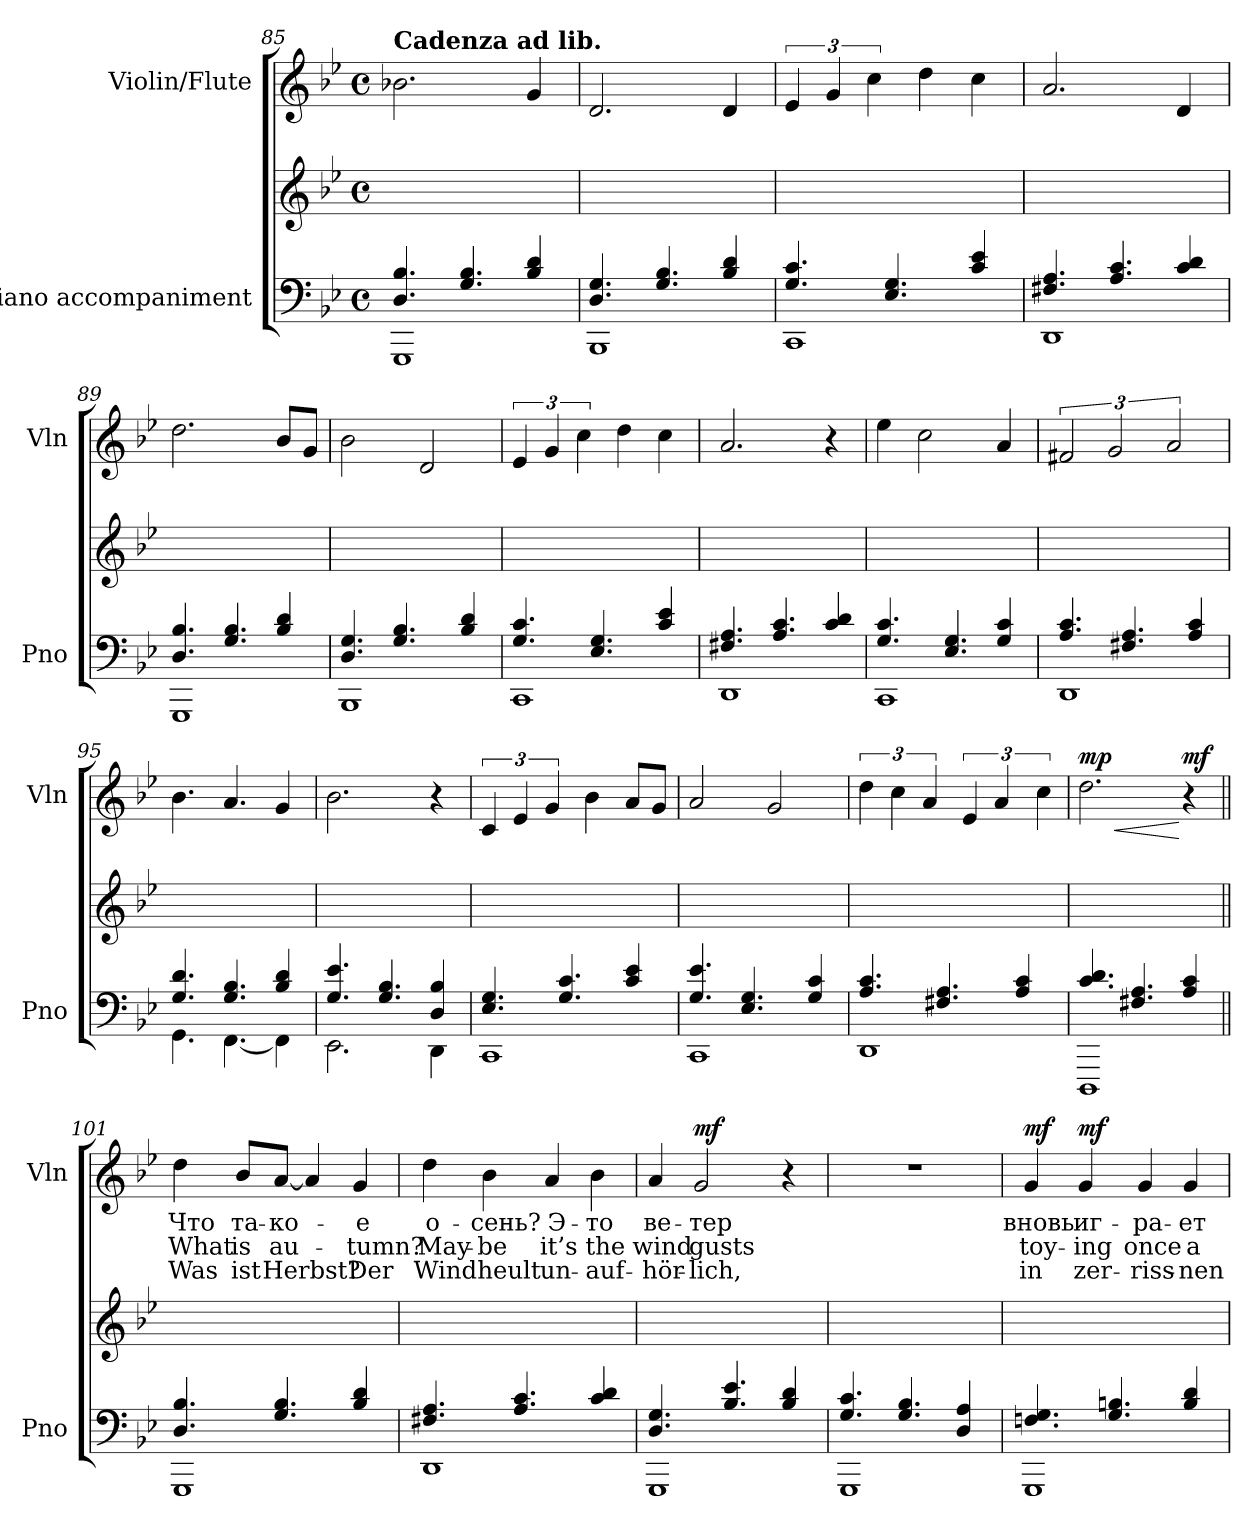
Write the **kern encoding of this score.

**kern	**kern	**kern	**text	**text	**text	**dynam
*part2	*part2	*part1	*part1	*part1	*part1	*part1
*staff3	*staff2	*staff1	*staff1	*staff1	*staff1	*staff1
*I"Piano  accompaniment	*	*I"Violin/Flute	*	*	*	*
*I'Pno	*	*I'Vln	*	*	*	*
!!LO:LB:g=z
*clefF4	*clefG2	*clefG2	*	*	*	*
*k[b-e-]	*k[b-e-]	*k[b-e-]	*	*	*	*
*M4/4	*M4/4	*M4/4	*	*	*	*
*met(c)	*met(c)	*met(c)	*	*	*	*
=85	=85	=85	=85	=85	=85	=85
*^	*	*	*	*	*	*
!	!	!	!LO:TX:a:B:t=Cadenza ad lib.	!	!	!	!
4.D/ 4.B-/	1GGG	1ryy	2.b-X!\	.	.	.	.
4.G/ 4.B-/	.	.	.	.	.	.	.
4B-/ 4d/	.	.	4g!/	.	.	.	.
=86	=86	=86	=86	=86	=86	=86	=86
4.D/ 4.G/	1BBB-	1ryy	2.d!/	.	.	.	.
4.G/ 4.B-/	.	.	.	.	.	.	.
4B-/ 4d/	.	.	4d!/	.	.	.	.
=87	=87	=87	=87	=87	=87	=87	=87
4.G/ 4.c/	1CC	1ryy	6e-!/	.	.	.	.
.	.	.	6g!/	.	.	.	.
.	.	.	6cc!\	.	.	.	.
4.E-/ 4.G/	.	.	.	.	.	.	.
.	.	.	4dd!\	.	.	.	.
4c/ 4e-/	.	.	4cc!\	.	.	.	.
=88	=88	=88	=88	=88	=88	=88	=88
4.F#X/ 4.A/	1DD	1ryy	2.a!/	.	.	.	.
4.A/ 4.c/	.	.	.	.	.	.	.
4c/ 4d/	.	.	4d!/	.	.	.	.
=89	=89	=89	=89	=89	=89	=89	=89
4.D/ 4.B-/	1GGG	1ryy	2.dd!\	.	.	.	.
4.G/ 4.B-/	.	.	.	.	.	.	.
4B-/ 4d/	.	.	8b-!/L	.	.	.	.
.	.	.	8g!/J	.	.	.	.
=90	=90	=90	=90	=90	=90	=90	=90
4.D/ 4.G/	1BBB-	1ryy	2b-!\	.	.	.	.
4.G/ 4.B-/	.	.	.	.	.	.	.
.	.	.	2d!/	.	.	.	.
4B-/ 4d/	.	.	.	.	.	.	.
=91	=91	=91	=91	=91	=91	=91	=91
4.G/ 4.c/	1CC	1ryy	6e-!/	.	.	.	.
.	.	.	6g!/	.	.	.	.
.	.	.	6cc!\	.	.	.	.
4.E-/ 4.G/	.	.	.	.	.	.	.
.	.	.	4dd!\	.	.	.	.
4c/ 4e-/	.	.	4cc!\	.	.	.	.
=92	=92	=92	=92	=92	=92	=92	=92
4.F#X/ 4.A/	1DD	1ryy	2.a!/	.	.	.	.
4.A/ 4.c/	.	.	.	.	.	.	.
4c/ 4d/	.	.	4r	.	.	.	.
!!LO:LB:g=z
=93	=93	=93	=93	=93	=93	=93	=93
4.G/ 4.c/	1CC	1ryy	4ee-!\	.	.	.	.
.	.	.	2cc!\	.	.	.	.
4.E-/ 4.G/	.	.	.	.	.	.	.
4G/ 4c/	.	.	4a!/	.	.	.	.
=94	=94	=94	=94	=94	=94	=94	=94
4.A/ 4.c/	1DD	1ryy	3f#X!/	.	.	.	.
.	.	.	3g!/	.	.	.	.
4.F#X/ 4.A/	.	.	.	.	.	.	.
.	.	.	3a!/	.	.	.	.
4A/ 4c/	.	.	.	.	.	.	.
=95	=95	=95	=95	=95	=95	=95	=95
4.G/ 4.d/	4.GG\	1ryy	4.b-!\	.	.	.	.
4.G/ 4.B-/	[4.FF\	.	4.a!/	.	.	.	.
4B-/ 4d/	4FF\]	.	4g!/	.	.	.	.
=96	=96	=96	=96	=96	=96	=96	=96
4.G/ 4.e-/	2.EE-\	1ryy	2.b-!\	.	.	.	.
4.G/ 4.B-/	.	.	.	.	.	.	.
4D/ 4B-/	4DD\	.	4r	.	.	.	.
=97	=97	=97	=97	=97	=97	=97	=97
4.E-/ 4.G/	1CC	1ryy	6c!/	.	.	.	.
.	.	.	6e-!/	.	.	.	.
.	.	.	6g!/	.	.	.	.
4.G/ 4.c/	.	.	.	.	.	.	.
.	.	.	4b-!\	.	.	.	.
4c/ 4e-/	.	.	8a!/L	.	.	.	.
.	.	.	8g!/J	.	.	.	.
=98	=98	=98	=98	=98	=98	=98	=98
4.G/ 4.e-/	1CC	1ryy	2a!/	.	.	.	.
4.E-/ 4.G/	.	.	.	.	.	.	.
.	.	.	2g!/	.	.	.	.
4G/ 4c/	.	.	.	.	.	.	.
=99	=99	=99	=99	=99	=99	=99	=99
4.A/ 4.c/	1DD	1ryy	6dd!\	.	.	.	.
.	.	.	6cc!\	.	.	.	.
.	.	.	6a!/	.	.	.	.
4.F#X/ 4.A/	.	.	.	.	.	.	.
.	.	.	6e-!/	.	.	.	.
.	.	.	6a!/	.	.	.	.
4A/ 4c/	.	.	.	.	.	.	.
.	.	.	6cc!\	.	.	.	.
=100	=100	=100	=100	=100	=100	=100	=100
!	!	!	!	!	!	!	!LO:HP:b
!	!	!	!	!	!	!	!LO:DY:n=1:b
4.c/ 4.d/	1DDD	1ryy	2.dd!\	.	.	.	< mp
4.F#X/ 4.A/	.	.	.	.	.	.	.
!	!	!	!	!	!	!	!LO:DY:n=2:b
4A/ 4c/	.	.	4r	.	.	.	[ mf
!!LO:PB:g=z
=101||	=101||	=101||	=101||	=101||	=101||	=101||	=101||
!	!	!	!	!LO:LY:b	!LO:LY:b	!LO:LY:b	!
4.D/ 4.B-/	1GGG	1ryy	4dd\	Что	What	Was	.
!	!	!	!	!LO:LY:b	!LO:LY:b	!LO:LY:b	!
.	.	.	8b-/L	та-	is	ist	.
!	!	!	!	!LO:LY:b	!LO:LY:b	!LO:LY:b	!
4.G/ 4.B-/	.	.	[8a/J	-ко-	au-	Herbst?	.
.	.	.	4a/]	.	.	.	.
!	!	!	!	!LO:LY:b	!LO:LY:b	!LO:LY:b	!
4B-/ 4d/	.	.	4g/	-е	-tumn?	Der	.
=102	=102	=102	=102	=102	=102	=102	=102
!	!	!	!	!LO:LY:b	!LO:LY:b	!LO:LY:b	!
4.F#X/ 4.A/	1DD	1ryy	4dd\	о-	May-	Wind	.
!	!	!	!	!LO:LY:b	!LO:LY:b	!LO:LY:b	!
.	.	.	4b-\	-сень?	-be	heult	.
4.A/ 4.c/	.	.	.	.	.	.	.
!	!	!	!	!LO:LY:b	!LO:LY:b	!LO:LY:b	!
.	.	.	4a/	Э-	it’s	un-	.
!	!	!	!	!LO:LY:b	!LO:LY:b	!LO:LY:b	!
4c/ 4d/	.	.	4b-\	-то	the	-auf-	.
=103	=103	=103	=103	=103	=103	=103	=103
!	!	!	!	!LO:LY:b	!LO:LY:b	!LO:LY:b	!
4.D/ 4.G/	1GGG	1ryy	4a/	ве-	wind	-hör-	.
!	!	!	!	!LO:LY:b	!LO:LY:b	!LO:LY:b	!LO:DY:b
.	.	.	2g/	-тер	gusts	-lich,	mf
4.B-/ 4.e-/	.	.	.	.	.	.	.
4B-/ 4d/	.	.	4r	.	.	.	.
=104	=104	=104	=104	=104	=104	=104	=104
4.G/ 4.c/	1GGG	1ryy	1r	.	.	.	.
4.G/ 4.B-/	.	.	.	.	.	.	.
4D/ 4A/	.	.	.	.	.	.	.
!!LO:LB:g=z
=105	=105	=105	=105	=105	=105	=105	=105
!	!	!	!	!LO:LY:b	!LO:LY:b	!LO:LY:b	!LO:DY:b
4.Fn/ 4.G/	1GGG	1ryy	4g/	вновь	toy-	in	mf
!	!	!	!	!LO:LY:b	!LO:LY:b	!LO:LY:b	!LO:DY:b
.	.	.	4g/	иг-	-ing	zer-	mf
4.G/ 4.Bn/	.	.	.	.	.	.	.
!	!	!	!	!LO:LY:b	!LO:LY:b	!LO:LY:b	!
.	.	.	4g/	-ра-	once	-riss-	.
!	!	!	!	!LO:LY:b	!LO:LY:b	!LO:LY:b	!
4B/ 4d/	.	.	4g/	-ет	a-	-nen	.
*v	*v	*	*	*	*	*	*
=	=	=	=	=	=	=
*-	*-	*-	*-	*-	*-	*-
